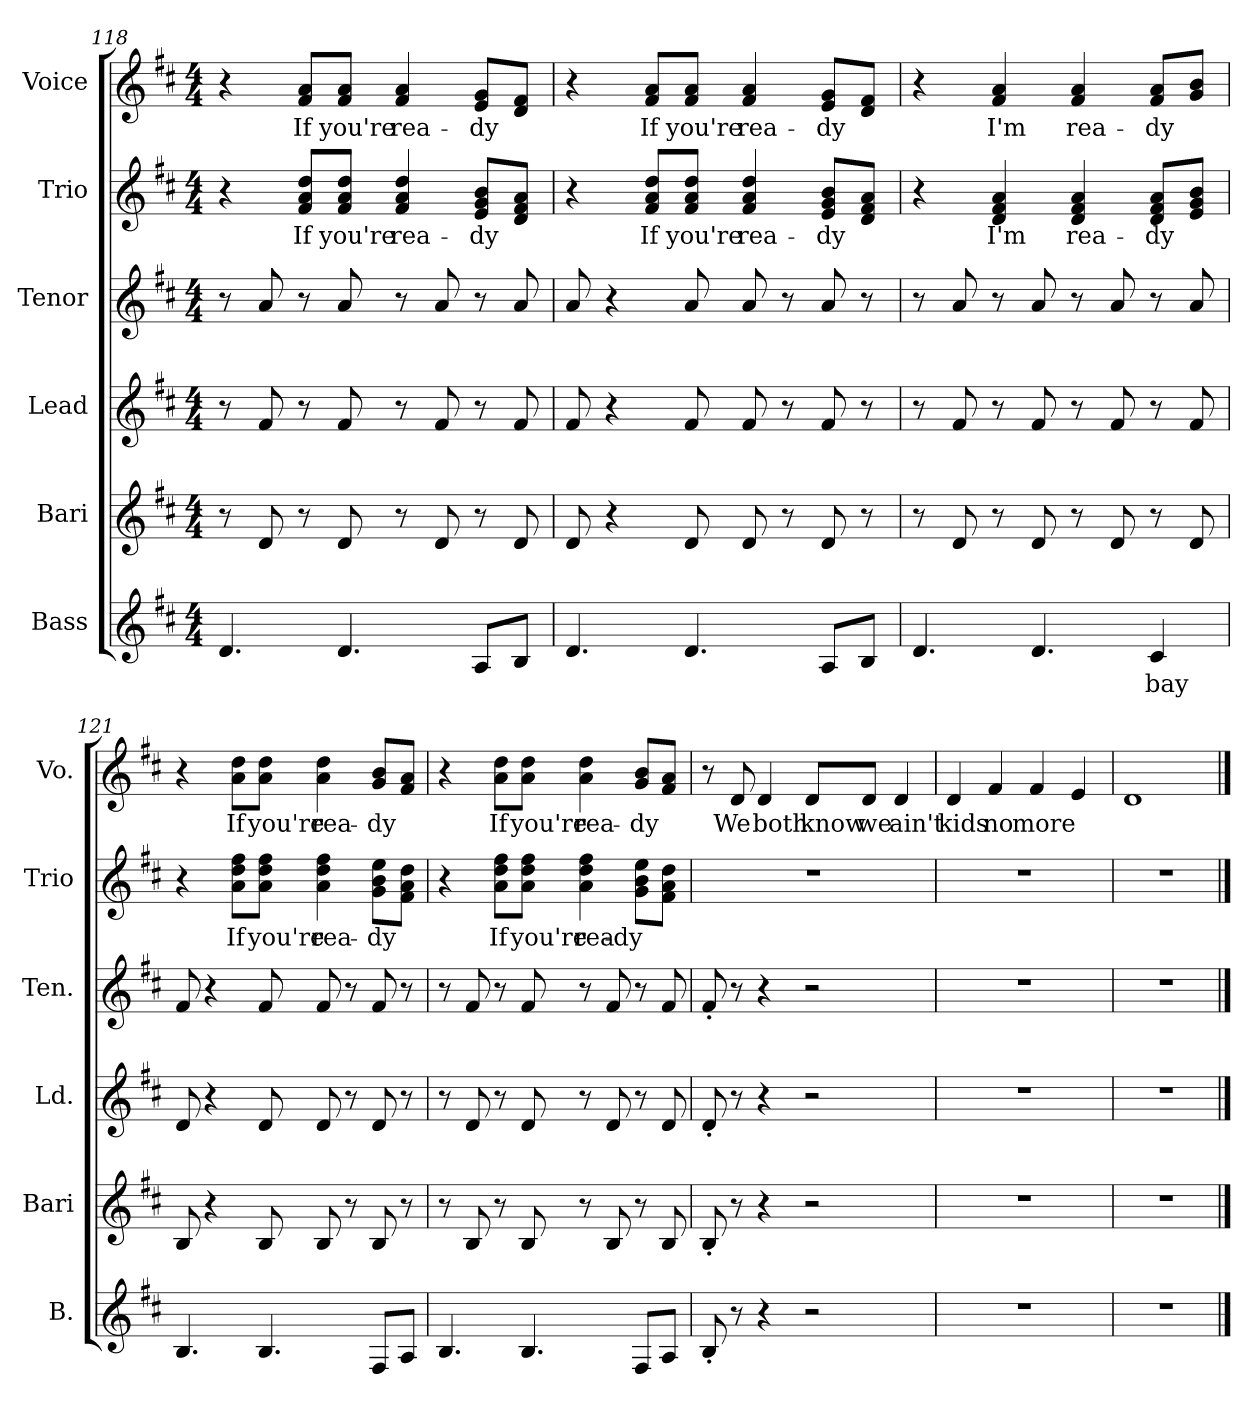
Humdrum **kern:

**kern	**text	**kern	**kern	**kern	**kern	**text	**kern	**text
*part6	*part6	*part5	*part4	*part3	*part2	*part2	*part1	*part1
*staff6	*staff6	*staff5	*staff4	*staff3	*staff2	*staff2	*staff1	*staff1
*I"Bass	*	*I"Bari	*I"Lead	*I"Tenor	*I"Trio	*	*I"Voice	*
*I'B.	*	*I'Bari	*I'Ld.	*I'Ten.	*I'Trio	*	*I'Vo.	*
*clefG2	*	*clefG2	*clefG2	*clefG2	*clefG2	*	*clefG2	*
*k[f#c#]	*	*k[f#c#]	*k[f#c#]	*k[f#c#]	*k[f#c#]	*	*k[f#c#]	*
*M4/4	*	*M4/4	*M4/4	*M4/4	*M4/4	*	*M4/4	*
=118	=118	=118	=118	=118	=118	=118	=118	=118
4.d/	.	8r	8r	8r	4r	.	4r	.
.	.	8d/	8f#/	8a/	.	.	.	.
!	!	!	!	!	!	!LO:LY:b	!	!LO:LY:b
.	.	8r	8r	8r	8f#/ 8a/ 8dd/L	If	8f#/ 8a/L	If
!	!	!	!	!	!	!LO:LY:b	!	!LO:LY:b
4.d/	.	8d/	8f#/	8a/	8f#/ 8a/ 8dd/J	you're	8f#/ 8a/J	you're
!	!	!	!	!	!	!LO:LY:b	!	!LO:LY:b
.	.	8r	8r	8r	4f#/ 4a/ 4dd/	rea-	4f#/ 4a/	rea-
.	.	8d/	8f#/	8a/	.	.	.	.
!	!	!	!	!	!	!LO:LY:b	!	!LO:LY:b
8A/L	.	8r	8r	8r	8e/ 8g/ 8b/L	-dy	8e/ 8g/L	-dy
8B/J	.	8d/	8f#/	8a/	8d/ 8f#/ 8a/J	.	8d/ 8f#/J	.
!!LO:LB:g=z
=119	=119	=119	=119	=119	=119	=119	=119	=119
4.d/	.	8d/	8f#/	8a/	4r	.	4r	.
.	.	4r	4r	4r	.	.	.	.
!	!	!	!	!	!	!LO:LY:b	!	!LO:LY:b
.	.	.	.	.	8f#/ 8a/ 8dd/L	If	8f#/ 8a/L	If
!	!	!	!	!	!	!LO:LY:b	!	!LO:LY:b
4.d/	.	8d/	8f#/	8a/	8f#/ 8a/ 8dd/J	you're	8f#/ 8a/J	you're
!	!	!	!	!	!	!LO:LY:b	!	!LO:LY:b
.	.	8d/	8f#/	8a/	4f#/ 4a/ 4dd/	rea-	4f#/ 4a/	rea-
.	.	8r	8r	8r	.	.	.	.
!	!	!	!	!	!	!LO:LY:b	!	!LO:LY:b
8A/L	.	8d/	8f#/	8a/	8e/ 8g/ 8b/L	-dy	8e/ 8g/L	-dy
8B/J	.	8r	8r	8r	8d/ 8f#/ 8a/J	.	8d/ 8f#/J	.
=120	=120	=120	=120	=120	=120	=120	=120	=120
4.d/	.	8r	8r	8r	4r	.	4r	.
.	.	8d/	8f#/	8a/	.	.	.	.
!	!	!	!	!	!	!LO:LY:b	!	!LO:LY:b
.	.	8r	8r	8r	4d/ 4f#/ 4a/	I'm	4f#/ 4a/	I'm
4.d/	.	8d/	8f#/	8a/	.	.	.	.
!	!	!	!	!	!	!LO:LY:b	!	!LO:LY:b
.	.	8r	8r	8r	4d/ 4f#/ 4a/	rea-	4f#/ 4a/	rea-
.	.	8d/	8f#/	8a/	.	.	.	.
!	!LO:LY:b	!	!	!	!	!LO:LY:b	!	!LO:LY:b
4c#/	bay	8r	8r	8r	8d/ 8f#/ 8a/L	-dy	8f#/ 8a/L	-dy
.	.	8d/	8f#/	8a/	8e/ 8g/ 8b/J	.	8g/ 8b/J	.
=121	=121	=121	=121	=121	=121	=121	=121	=121
4.B/	.	8B/	8d/	8f#/	4r	.	4r	.
.	.	4r	4r	4r	.	.	.	.
!	!	!	!	!	!	!LO:LY:b	!	!LO:LY:b
.	.	.	.	.	8a\ 8dd\ 8ff#\L	If	8a\ 8dd\L	If
!	!	!	!	!	!	!LO:LY:b	!	!LO:LY:b
4.B/	.	8B/	8d/	8f#/	8a\ 8dd\ 8ff#\J	you're	8a\ 8dd\J	you're
!	!	!	!	!	!	!LO:LY:b	!	!LO:LY:b
.	.	8B/	8d/	8f#/	4a\ 4dd\ 4ff#\	rea-	4a\ 4dd\	rea-
.	.	8r	8r	8r	.	.	.	.
!	!	!	!	!	!	!LO:LY:b	!	!LO:LY:b
8F#/L	.	8B/	8d/	8f#/	8g\ 8b\ 8ee\L	-dy	8g/ 8b/L	-dy
8A/J	.	8r	8r	8r	8f#\ 8a\ 8dd\J	.	8f#/ 8a/J	.
=122	=122	=122	=122	=122	=122	=122	=122	=122
4.B/	.	8r	8r	8r	4r	.	4r	.
.	.	8B/	8d/	8f#/	.	.	.	.
!	!	!	!	!	!	!LO:LY:b	!	!LO:LY:b
.	.	8r	8r	8r	8a\ 8dd\ 8ff#\L	If	8a\ 8dd\L	If
!	!	!	!	!	!	!LO:LY:b	!	!LO:LY:b
4.B/	.	8B/	8d/	8f#/	8a\ 8dd\ 8ff#\J	you're	8a\ 8dd\J	you're
!	!	!	!	!	!	!LO:LY:b	!	!LO:LY:b
.	.	8r	8r	8r	4a\ 4dd\ 4ff#\	rea-	4a\ 4dd\	rea-
.	.	8B/	8d/	8f#/	.	.	.	.
!	!	!	!	!	!	!LO:LY:b	!	!LO:LY:b
8F#/L	.	8r	8r	8r	8g\ 8b\ 8ee\L	-dy	8g/ 8b/L	-dy
8A/J	.	8B/	8d/	8f#/	8f#\ 8a\ 8dd\J	.	8f#/ 8a/J	.
!!LO:PB:g=z
=123	=123	=123	=123	=123	=123	=123	=123	=123
8B'/	.	8B'/	8d'/	8f#'/	1r	.	8r	.
!	!	!	!	!	!	!	!	!LO:LY:b
8r	.	8r	8r	8r	.	.	8d/	We
!	!	!	!	!	!	!	!	!LO:LY:b
4r	.	4r	4r	4r	.	.	4d/	both
!	!	!	!	!	!	!	!	!LO:LY:b
2r	.	2r	2r	2r	.	.	8d/L	know
!	!	!	!	!	!	!	!	!LO:LY:b
.	.	.	.	.	.	.	8d/J	we
!	!	!	!	!	!	!	!	!LO:LY:b
.	.	.	.	.	.	.	4d/	ain't
=124	=124	=124	=124	=124	=124	=124	=124	=124
!	!	!	!	!	!	!	!	!LO:LY:b
1r	.	1r	1r	1r	1r	.	4d/	kids
!	!	!	!	!	!	!	!	!LO:LY:b
.	.	.	.	.	.	.	4f#/	no
!	!	!	!	!	!	!	!	!LO:LY:b
.	.	.	.	.	.	.	4f#/	more
.	.	.	.	.	.	.	4e/	.
=125	=125	=125	=125	=125	=125	=125	=125	=125
1r	.	1r	1r	1r	1r	.	1d	.
==	==	==	==	==	==	==	==	==
*-	*-	*-	*-	*-	*-	*-	*-	*-
